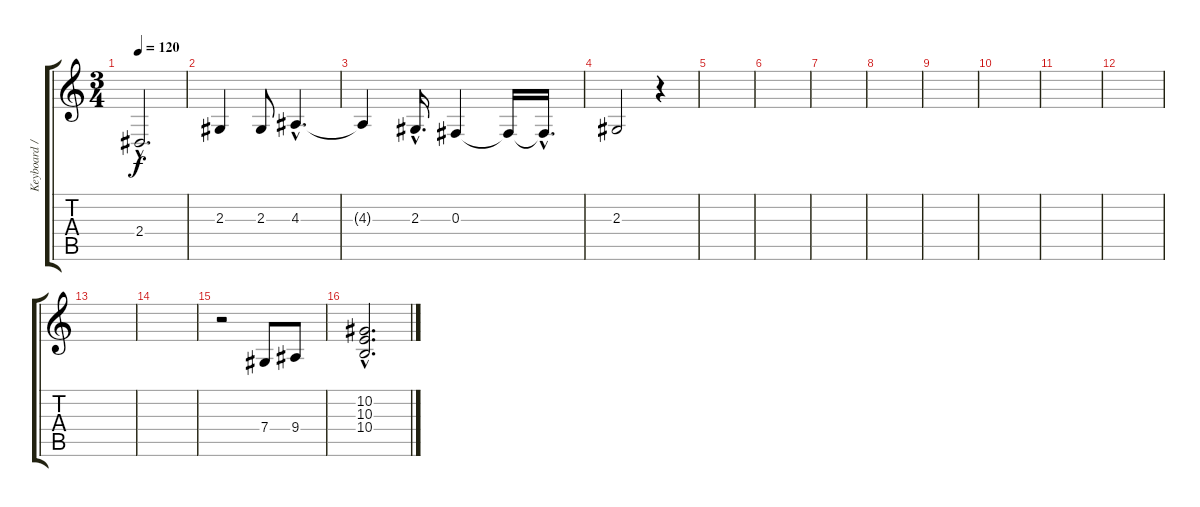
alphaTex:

\track ("Keyboard / Vocals" "Keyboard /") {instrument stringensemble1}
\staff {score tabs}
\tuning (Eb4 Bb3 Gb3 Db3 Ab2 Eb2) {hide}
\ts (3 4)
\tempo 120
\clef g2
\ks c
2.4{hac}.2{d dy f} |
2.3.4 2.3.8 4.3{hac}.4{d} |
4.3{t}.4 2.3{hac}.16{d} 0.3.4 0.3{t}.16 0.3{hac t}.16{d} |
2.3.2 r.4 |
|
|
|
|
|
|
|
|
|
|
r.2 7.4.8 9.4.8 |
(10.2{hac} 10.3{hac} 10.4{hac}).2{d}
